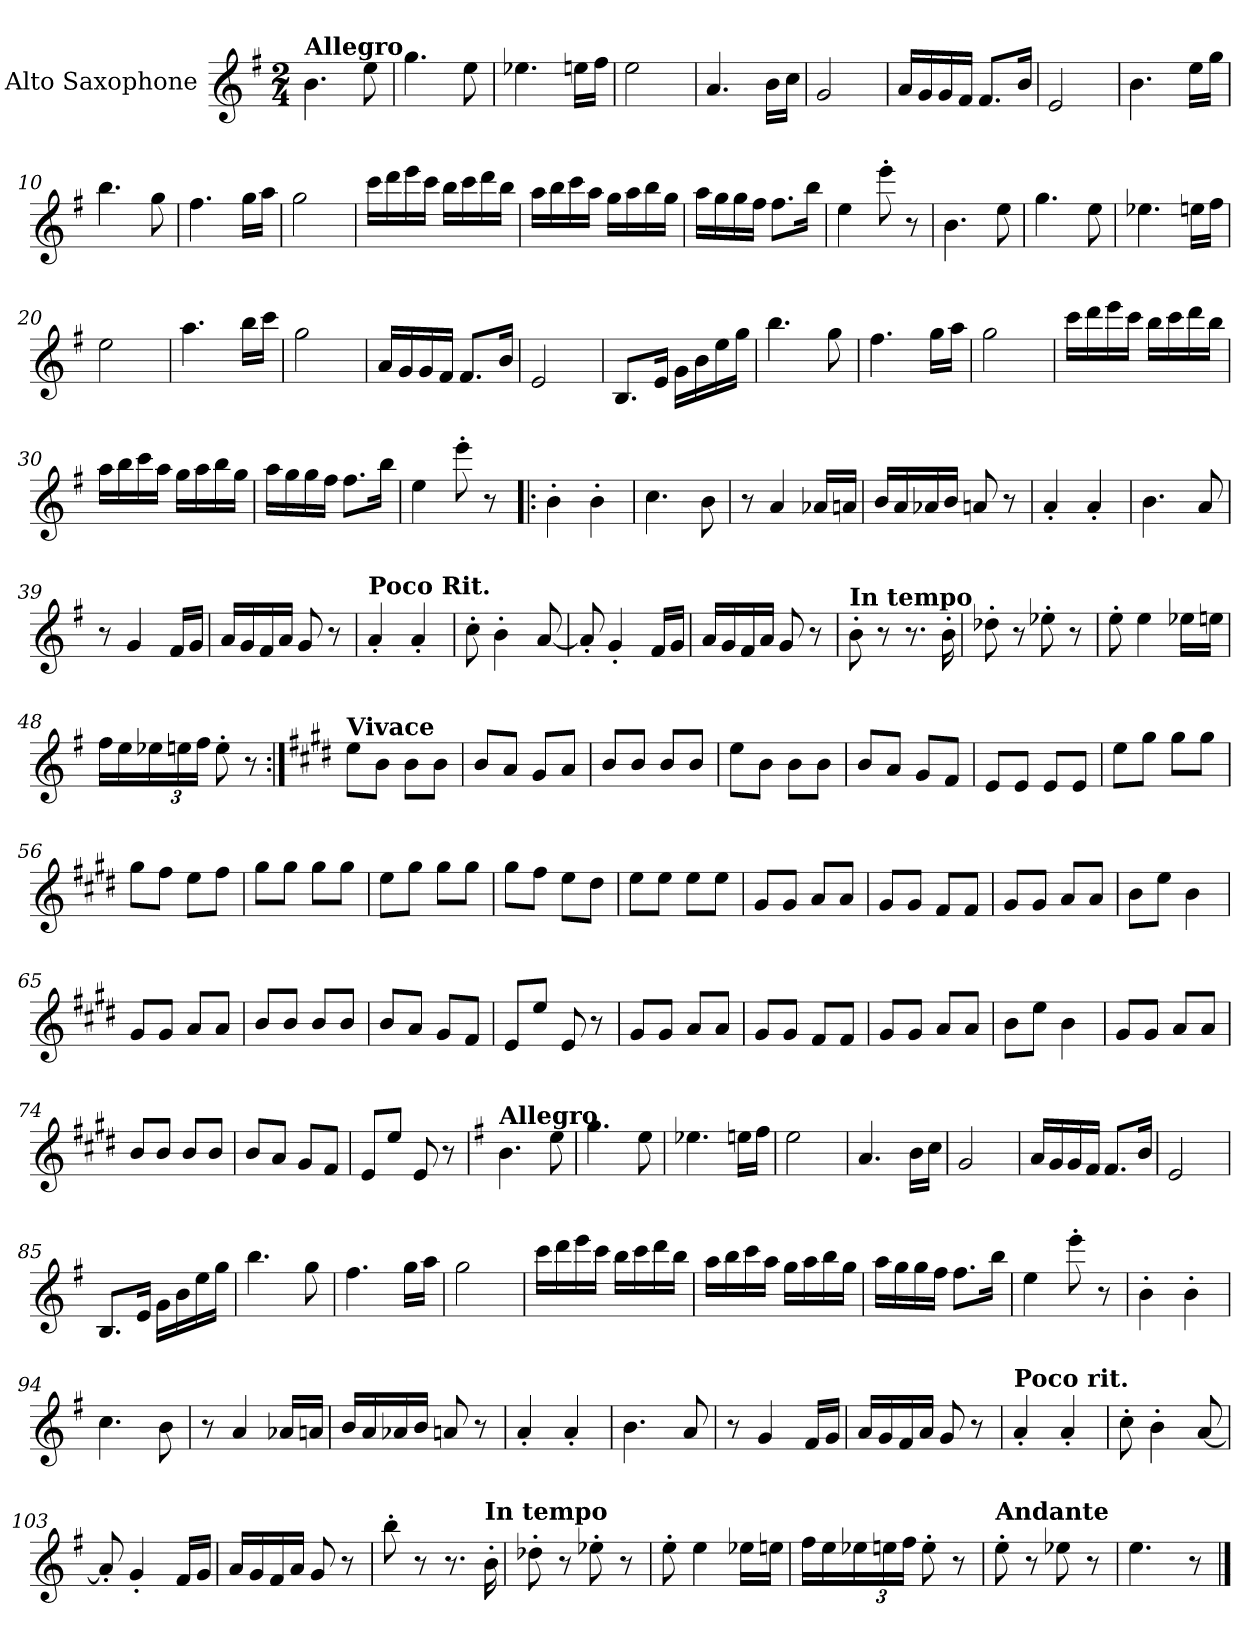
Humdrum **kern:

**kern
*part1
*staff1
*I"Alto Saxophone
*I'A. Sax.
*clefG2
*ITrd5c9
*k[b-e-]
*M2/4
=1
!LO:TX:a:B:t=Allegro
4.d\
8g\
=2
4.b-\
8g\
=3
4.g-X\
16gn\LL
16a\JJ
=4
2g\
=5
4.c/
16d\LL
16e-\JJ
=6
2B-/
=7
16c/LL
16B-/
16B-/
16A/JJ
8.A/L
16d/Jk
=8
2G/
=9
4.d\
16g\LL
16b-\JJ
=10
4.dd\
8b-\
!!LO:LB:g=z
=11
4.a\
16b-\LL
16cc\JJ
=12
2b-\
=13
16ee-\LL
16ff\
16gg\
16ee-\JJ
16dd\LL
16ee-\
16ff\
16dd\JJ
=14
16cc\LL
16dd\
16ee-\
16cc\JJ
16b-\LL
16cc\
16dd\
16b-\JJ
=15
16cc\LL
16b-\
16b-\
16a\JJ
8.a\L
16dd\Jk
=16
4g\
8gg'\
8r
=17
4.d\
8g\
!!LO:LB:g=z
=18
4.b-\
8g\
=19
4.g-X\
16gn\LL
16a\JJ
=20
2g\
=21
4.cc\
16dd\LL
16ee-\JJ
=22
2b-\
=23
16c/LL
16B-/
16B-/
16A/JJ
8.A/L
16d/Jk
=24
2G/
=25
8.D/L
16G/Jk
16B-\LL
16d\
16g\
16b-\JJ
=26
4.dd\
8b-\
=27
4.a\
16b-\LL
16cc\JJ
!!LO:LB:g=z
=28
2b-\
=29
16ee-\LL
16ff\
16gg\
16ee-\JJ
16dd\LL
16ee-\
16ff\
16dd\JJ
=30
16cc\LL
16dd\
16ee-\
16cc\JJ
16b-\LL
16cc\
16dd\
16b-\JJ
=31
16cc\LL
16b-\
16b-\
16a\JJ
8.a\L
16dd\Jk
=32
4g\
8gg'\
8r
=33!|:
4d'\
4d'\
=34
4.e-\
8d\
!!LO:LB:g=z
=35
8r
4c/
16c-X/LL
16cn/JJ
=36
16d/LL
16c/
16c-X/
16d/JJ
8cn/
8r
=37
4c'/
4c'/
=38
4.d\
8c/
=39
8r
4B-/
16A/LL
16B-/JJ
=40
16c/LL
16B-/
16A/
16c/JJ
8B-/
8r
=41
!LO:TX:a:B:t=Poco Rit.
4c'/
4c'/
=42
8e-'\
4d'\
[8c/
!!LO:LB:g=z
=43
8c'/]
4B-'/
16A/LL
16B-/JJ
=44
16c/LL
16B-/
16A/
16c/JJ
8B-/
8r
=45
!LO:TX:a:B:t=In tempo
8d'\
8r
8.r
16d'\
=46
8f-X'\
8r
8g-X'\
8r
=47
8g'\
4g\
16g-X\LL
16gn\JJ
=48
16a\LL
16g\
*Xbrackettup
24g-X\
24gn\
24a\JJ
8g'\
8r
!!LO:LB:g=z
=49:|!
*k[f#]
!LO:TX:a:B:t=Vivace
8g\L
8d\J
8d\L
8d\J
=50
8d/L
8c/J
8B/L
8c/J
=51
8d/L
8d/J
8d/L
8d/J
=52
8g\L
8d\J
8d\L
8d\J
=53
8d/L
8c/J
8B/L
8A/J
=54
8G/L
8G/J
8G/L
8G/J
=55
8g\L
8b\J
8b\L
8b\J
=56
8b\L
8a\J
8g\L
8a\J
!!LO:LB:g=z
=57
8b\L
8b\J
8b\L
8b\J
=58
8g\L
8b\J
8b\L
8b\J
=59
8b\L
8a\J
8g\L
8f#\J
=60
8g\L
8g\J
8g\L
8g\J
=61
8B/L
8B/J
8c/L
8c/J
=62
8B/L
8B/J
8A/L
8A/J
=63
8B/L
8B/J
8c/L
8c/J
=64
8d\L
8g\J
4d\
!!LO:LB:g=z
=65
8B/L
8B/J
8c/L
8c/J
=66
8d/L
8d/J
8d/L
8d/J
=67
8d/L
8c/J
8B/L
8A/J
=68
8G/L
8g/J
8G/
8r
=69
8B/L
8B/J
8c/L
8c/J
=70
8B/L
8B/J
8A/L
8A/J
=71
8B/L
8B/J
8c/L
8c/J
=72
8d\L
8g\J
4d\
!!LO:PB:g=z
=73
8B/L
8B/J
8c/L
8c/J
=74
8d/L
8d/J
8d/L
8d/J
=75
8d/L
8c/J
8B/L
8A/J
=76
8G/L
8g/J
8G/
8r
=77
*k[b-e-]
!LO:TX:a:B:t=Allegro
4.d\
8g\
=78
4.b-\
8g\
=79
4.g-X\
16gn\LL
16a\JJ
=80
2g\
=81
4.c/
16d\LL
16e-\JJ
!!LO:LB:g=z
=82
2B-/
=83
16c/LL
16B-/
16B-/
16A/JJ
8.A/L
16d/Jk
=84
2G/
=85
8.D/L
16G/Jk
16B-\LL
16d\
16g\
16b-\JJ
=86
4.dd\
8b-\
=87
4.a\
16b-\LL
16cc\JJ
=88
2b-\
=89
16ee-\LL
16ff\
16gg\
16ee-\JJ
16dd\LL
16ee-\
16ff\
16dd\JJ
!!LO:LB:g=z
=90
16cc\LL
16dd\
16ee-\
16cc\JJ
16b-\LL
16cc\
16dd\
16b-\JJ
=91
16cc\LL
16b-\
16b-\
16a\JJ
8.a\L
16dd\Jk
=92
4g\
8gg'\
8r
=93
4d'\
4d'\
=94
4.e-\
8d\
=95
8r
4c/
16c-X/LL
16cn/JJ
=96
16d/LL
16c/
16c-X/
16d/JJ
8cn/
8r
!!LO:LB:g=z
=97
4c'/
4c'/
=98
4.d\
8c/
=99
8r
4B-/
16A/LL
16B-/JJ
=100
16c/LL
16B-/
16A/
16c/JJ
8B-/
8r
=101
!LO:TX:a:B:t=Poco rit.
4c'/
4c'/
=102
8e-'\
4d'\
[8c/
=103
8c'/]
4B-'/
16A/LL
16B-/JJ
=104
16c/LL
16B-/
16A/
16c/JJ
8B-/
8r
!!LO:LB:g=z
=105
8dd'\
8r
8.r
!LO:TX:a:B:t=In tempo
16d'\
=106
8f-X'\
8r
8g-X'\
8r
=107
8g'\
4g\
16g-X\LL
16gn\JJ
=108
16a\LL
16g\
24g-X\
24gn\
24a\JJ
8g'\
8r
=109
!LO:TX:a:B:t=Andante
8g'\
8r
8g-X\
8r
=110
4.g\
8r
==
*-
